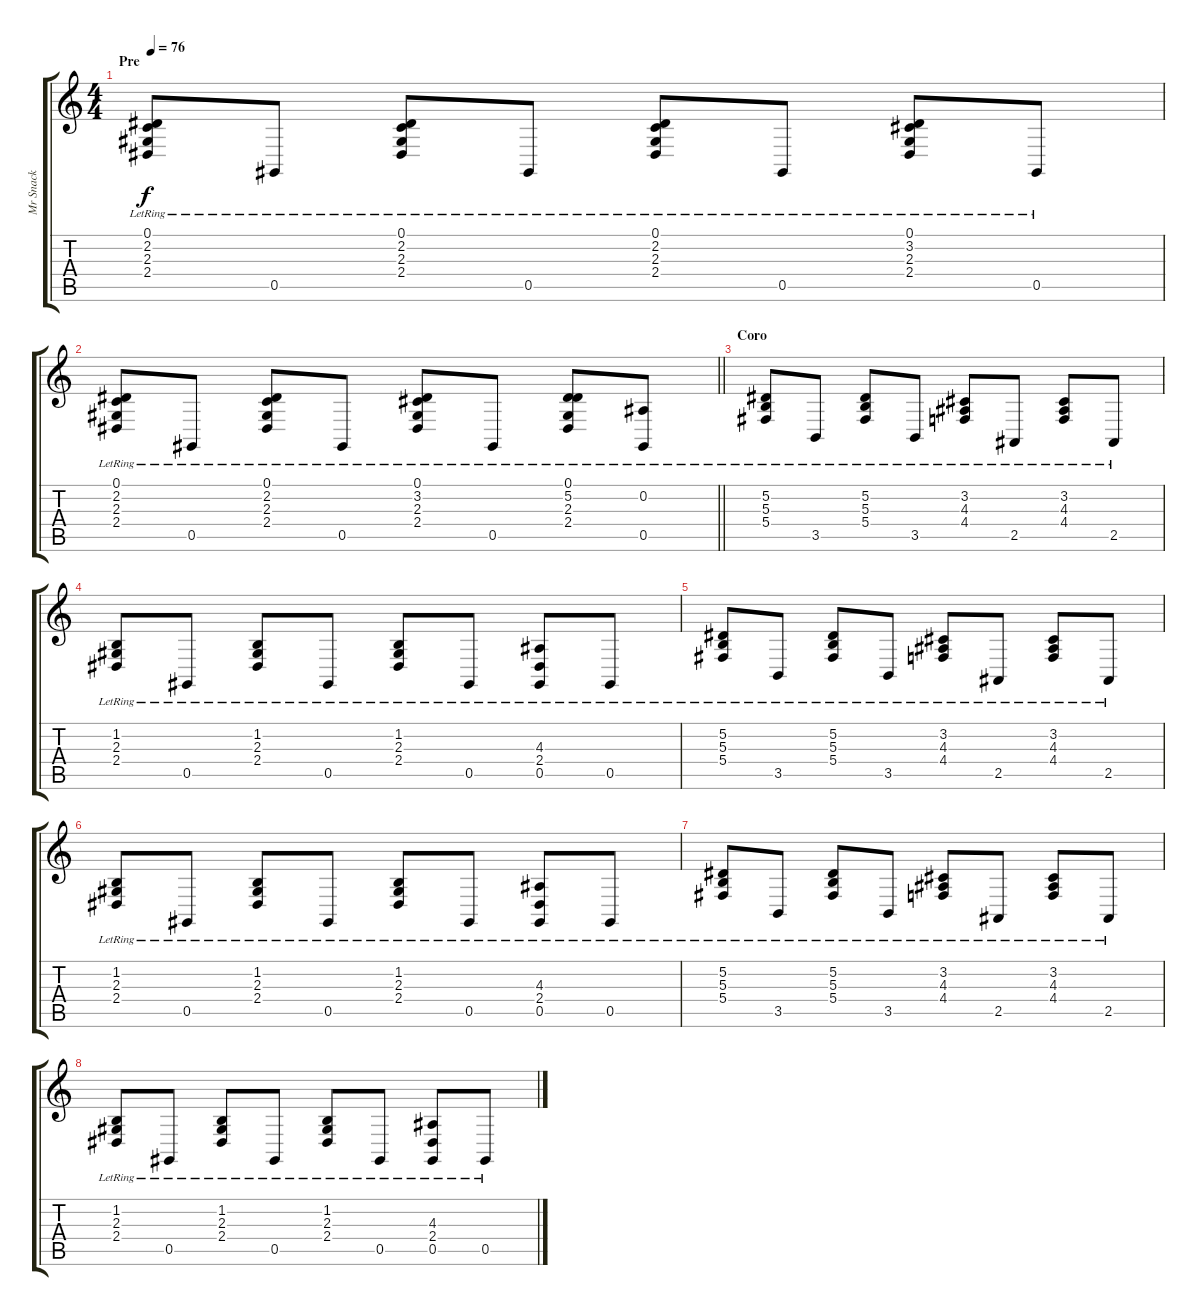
\track ("Mr Snack" "Mr Snack") {instrument acousticgrandpiano}
\staff {score tabs}
\tuning (Eb4 Bb3 Gb3 Db3 Ab2 Eb2) {hide}
\ts (4 4)
\section ("" "Pre")
\tempo 76
\clef g2
\ks c
(0.1{lr} 2.2{lr} 2.3{lr} 2.4{lr}).8{dy f} 0.5{lr}.8 (0.1{lr} 2.2{lr} 2.3{lr} 2.4{lr}).8 0.5{lr}.8 (0.1{lr} 2.2{lr} 2.3{lr} 2.4{lr}).8 0.5{lr}.8 (0.1{lr} 3.2{lr} 2.3{lr} 2.4{lr}).8 0.5{lr}.8 |
\barLineRight lightlight
(0.1{lr} 2.2{lr} 2.3{lr} 2.4{lr}).8 0.5{lr}.8 (0.1{lr} 2.2{lr} 2.3{lr} 2.4{lr}).8 0.5{lr}.8 (0.1{lr} 3.2{lr} 2.3{lr} 2.4{lr}).8 0.5{lr}.8 (0.1{lr} 5.2{lr} 2.3{lr} 2.4{lr}).8 (0.2{lr} 0.5{lr}).8 |
\section ("" "Coro")
(5.2{lr} 5.3{lr} 5.4{lr}).8 3.5{lr}.8 (5.2{lr} 5.3{lr} 5.4{lr}).8 3.5{lr}.8 (3.2{lr} 4.3{lr} 4.4{lr}).8 2.5{lr}.8 (3.2{lr} 4.3{lr} 4.4{lr}).8 2.5{lr}.8 |
(1.2{lr} 2.3{lr} 2.4{lr}).8 0.5{lr}.8 (1.2{lr} 2.3{lr} 2.4{lr}).8 0.5{lr}.8 (1.2{lr} 2.3{lr} 2.4{lr}).8 0.5{lr}.8 (4.3{lr} 2.4{lr} 0.5{lr}).8 0.5{lr}.8 |
(5.2{lr} 5.3{lr} 5.4{lr}).8 3.5{lr}.8 (5.2{lr} 5.3{lr} 5.4{lr}).8 3.5{lr}.8 (3.2{lr} 4.3{lr} 4.4{lr}).8 2.5{lr}.8 (3.2{lr} 4.3{lr} 4.4{lr}).8 2.5{lr}.8 |
(1.2{lr} 2.3{lr} 2.4{lr}).8 0.5{lr}.8 (1.2{lr} 2.3{lr} 2.4{lr}).8 0.5{lr}.8 (1.2{lr} 2.3{lr} 2.4{lr}).8 0.5{lr}.8 (4.3{lr} 2.4{lr} 0.5{lr}).8 0.5{lr}.8 |
(5.2{lr} 5.3{lr} 5.4{lr}).8 3.5{lr}.8 (5.2{lr} 5.3{lr} 5.4{lr}).8 3.5{lr}.8 (3.2{lr} 4.3{lr} 4.4{lr}).8 2.5{lr}.8 (3.2{lr} 4.3{lr} 4.4{lr}).8 2.5{lr}.8 |
(1.2{lr} 2.3{lr} 2.4{lr}).8 0.5{lr}.8 (1.2{lr} 2.3{lr} 2.4{lr}).8 0.5{lr}.8 (1.2{lr} 2.3{lr} 2.4{lr}).8 0.5{lr}.8 (4.3{lr} 2.4{lr} 0.5{lr}).8 0.5{lr}.8
